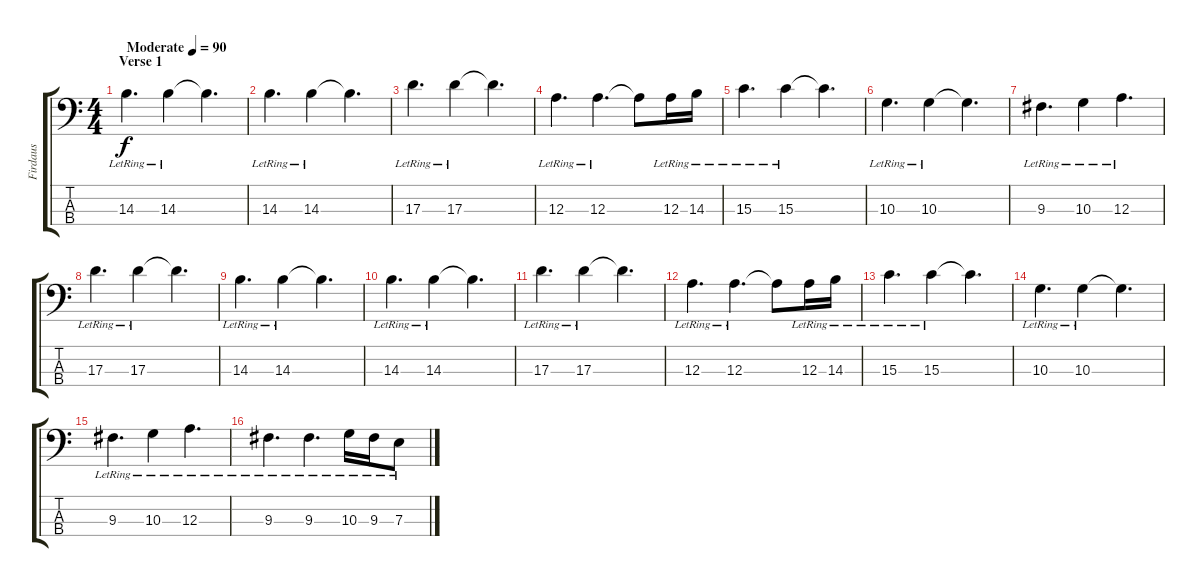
\track ("Firdaus" "Firdaus") {instrument electricbassfinger}
\staff {score tabs}
\tuning (G2 D2 A1 E1) {hide}
\ts (4 4)
\section ("" "Verse 1")
\tempo (90 "Moderate")
\clef f4
\ks c
14.3{lr}.4{d dy f instrument electricbassfinger} 14.3{lr}.4 14.3{t}.4{d} |
14.3{lr}.4{d} 14.3{lr}.4 14.3{t}.4{d} |
17.3{lr}.4{d} 17.3{lr}.4 17.3{t}.4{d} |
12.3{lr}.4{d} 12.3{lr}.4{d} 12.3{t}.8 12.3{lr}.16 14.3{lr}.16 |
15.3{lr}.4{d} 15.3{lr}.4 15.3{t}.4{d} |
10.3{lr}.4{d} 10.3{lr}.4 10.3{t}.4{d} |
9.3{lr}.4{d} 10.3{lr}.4 12.3{lr}.4{d} |
17.3{lr}.4{d} 17.3{lr}.4 17.3{t}.4{d} |
14.3{lr}.4{d} 14.3{lr}.4 14.3{t}.4{d} |
14.3{lr}.4{d} 14.3{lr}.4 14.3{t}.4{d} |
17.3{lr}.4{d} 17.3{lr}.4 17.3{t}.4{d} |
12.3{lr}.4{d} 12.3{lr}.4{d} 12.3{t}.8 12.3{lr}.16 14.3{lr}.16 |
15.3{lr}.4{d} 15.3{lr}.4 15.3{t}.4{d} |
10.3{lr}.4{d} 10.3{lr}.4 10.3{t}.4{d} |
9.3{lr}.4{d} 10.3{lr}.4 12.3{lr}.4{d} |
9.3{lr}.4{d} 9.3{lr}.4{d} 10.3{lr}.16 9.3{lr}.16 7.3{lr}.8
